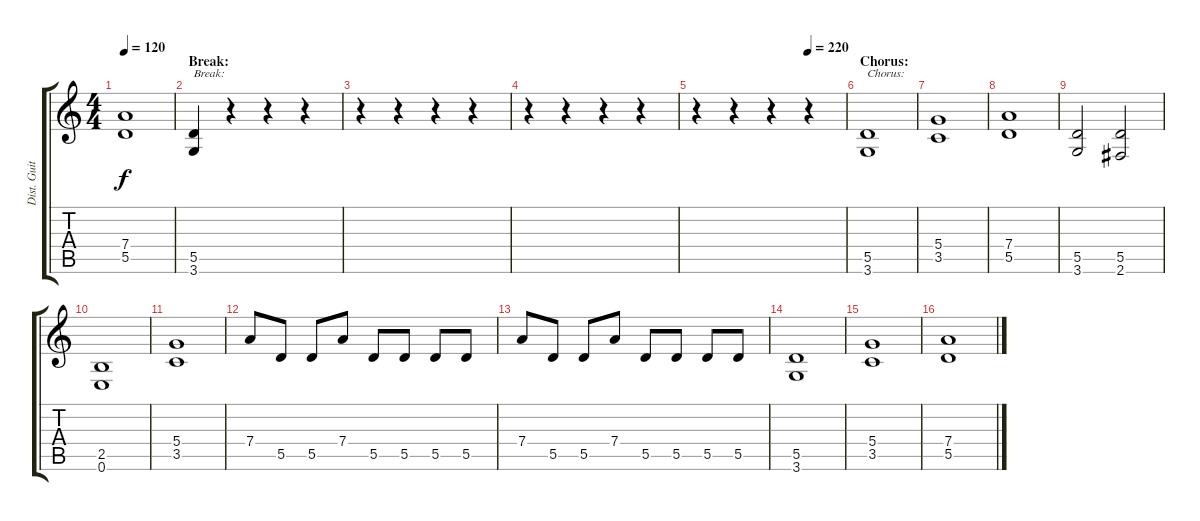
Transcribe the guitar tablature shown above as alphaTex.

\track ("Dist. Guitarzz 1" "Dist. Guit") {instrument distortionguitar}
\staff {score tabs}
\tuning (E4 B3 G3 D3 A2 E2) {hide}
\ts (4 4)
\tempo 120
\clef g2
\ks c
(7.4 5.5).1{dy f} |
\section ("" "Break:")
(5.5 3.6).4{txt "Break:"} r.4 r.4 r.4 |
r.4 r.4 r.4 r.4 |
r.4 r.4 r.4 r.4 |
\tempo (220 0.75)
r.4 r.4 r.4 r.4 |
\section ("" "Chorus:")
(5.5 3.6).1{txt "Chorus:"} |
(5.4 3.5).1 |
(7.4 5.5).1 |
(5.5 3.6).2 (5.5 2.6).2 |
(2.5 0.6).1 |
(5.4 3.5).1 |
7.4.8 5.5.8 5.5.8 7.4.8 5.5.8 5.5.8 5.5.8 5.5.8 |
7.4.8 5.5.8 5.5.8 7.4.8 5.5.8 5.5.8 5.5.8 5.5.8 |
(5.5 3.6).1 |
(5.4 3.5).1 |
(7.4 5.5).1
